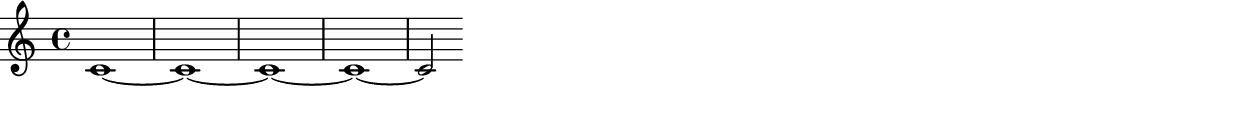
\include "lilypond-book-preamble.ly"
\paper {
  #(define dump-extents #t)

  indent = 0\mm
  line-width = 210\mm - 2.0 * 0.4\in
  ragged-right = ##t
  force-assignment = #""
  line-width = #(- line-width (* mm  3.000000))
}
\header {
  title = ""
  composer = ""
}
\layout {
}

<<
    \new Staff {   \set Staff.instrumentName = "" \clef treble <c'>1~ \clef treble <c'>1~ \clef treble <c'>1~ \clef treble <c'>1~ \clef treble <c'>2
               }
>>